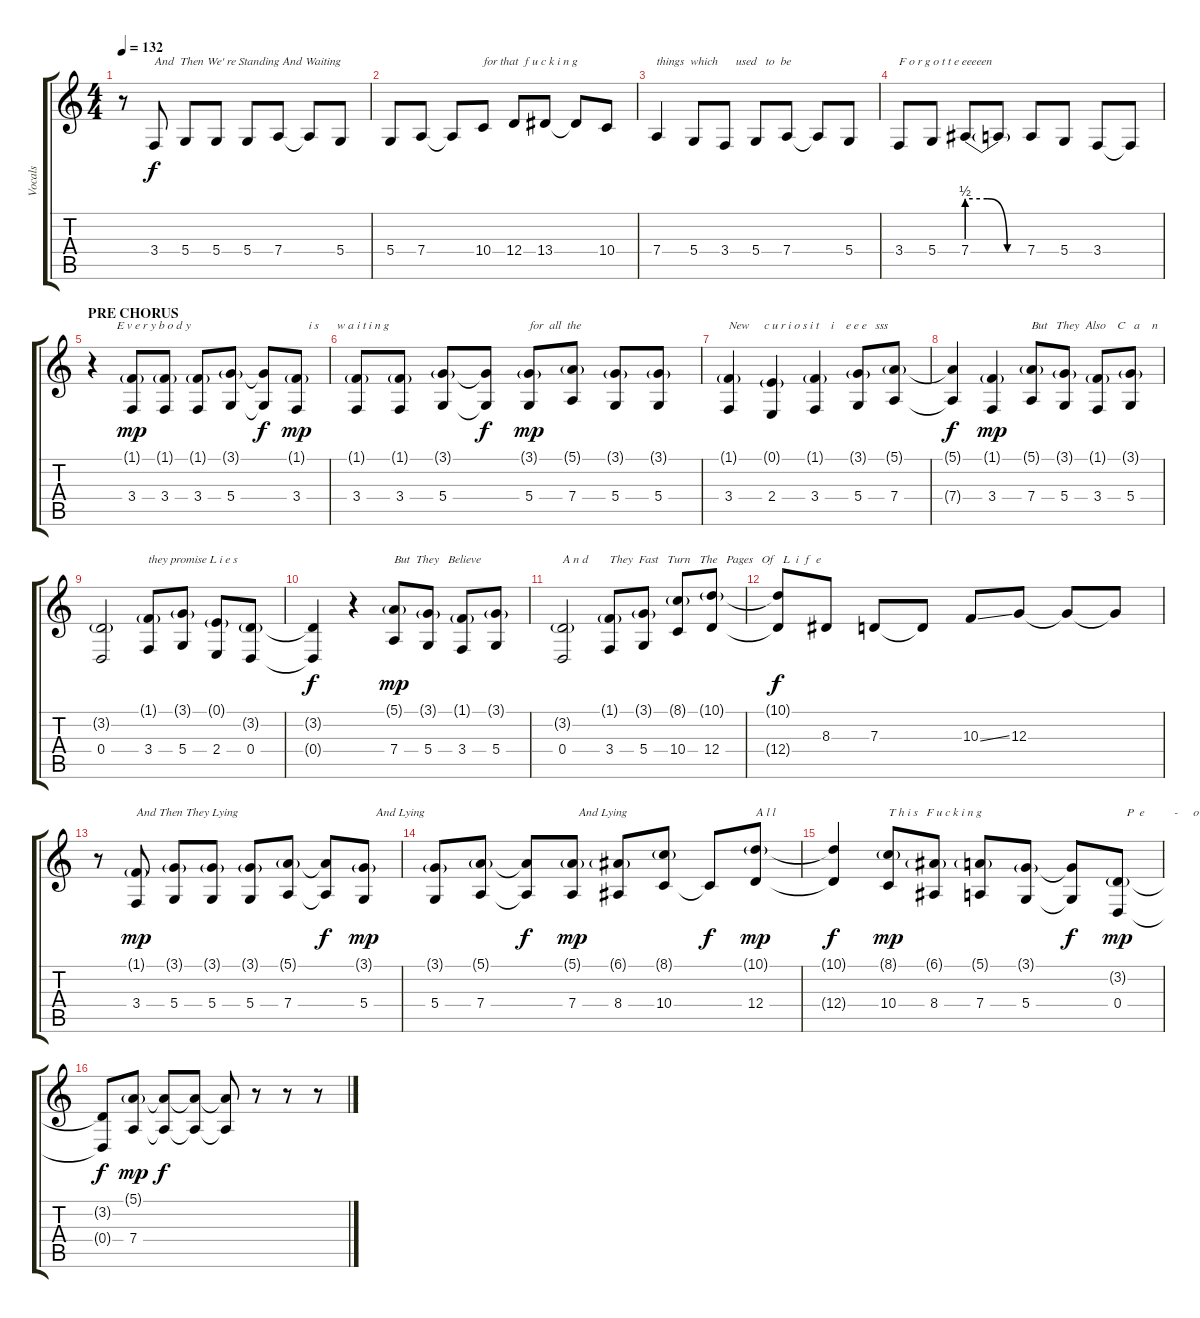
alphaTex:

\track ("Vocals" "Vocals") {instrument lead2sawtooth}
\staff {score tabs}
\tuning (E4 B3 G3 D3 A2 D2) {hide}
\ts (4 4)
\tempo 132
\clef g2
\ks c
r.8{dy f} 3.4.8{txt "And  Then We' re Standing And Waiting"} 5.4.8 5.4.8 5.4.8 7.4.8 7.4{t}.8 5.4.8 |
5.4.8 7.4.8 7.4{t}.8 10.4.8{txt "for that  f u c k i n g "} 12.4.8 13.4.8 13.4{t}.8 10.4.8 |
7.4.4{txt "things  which      used   to  be  "} 5.4.8 3.4.8 5.4.8 7.4.8 7.4{t}.8 5.4.8 |
3.4.8{txt "F o r g o t t e eeeeen"} 5.4.8 7.4{be (custom 0 2 20 2 40 0 60 0)}.8 7.4{t}.8 7.4.8 5.4.8 3.4.8 3.4{t}.8 |
\section ("" "PRE CHORUS")
r.4{txt "        E v e r y b o d y "} (1.1{g} 3.4).8{dy mp} (1.1{g} 3.4).8 (1.1{g} 3.4).8 (3.1{g} 5.4).8 (3.1{t} 5.4{t}).8{dy f} (1.1{g} 3.4).8{txt "    i s      w a i t i n g  " dy mp} |
(1.1{g} 3.4).8 (1.1{g} 3.4).8 (3.1{g} 5.4).8 (3.1{t} 5.4{t}).8{dy f} (3.1{g} 5.4).8{txt "for  all  the" dy mp} (5.1{g} 7.4).8 (3.1{g} 5.4).8 (3.1{g} 5.4).8 |
(1.1{g} 3.4).4{txt "New     c u r i o s i t    i    e e e   sss"} (0.1{g} 2.4).4 (1.1{g} 3.4).4 (3.1{g} 5.4).8 (5.1{g} 7.4).8 |
(5.1{t} 7.4{t}).4{dy f} (1.1{g} 3.4).4{dy mp} (5.1{g} 7.4).8{txt "But   They  Also    C   a    n "} (3.1{g} 5.4).8 (1.1{g} 3.4).8 (3.1{g} 5.4).8 |
(3.2{g} 0.4).2 (1.1{g} 3.4).8{txt "they promise L i e s"} (3.1{g} 5.4).8 (0.1{g} 2.4).8 (3.2{g} 0.4).8 |
(3.2{t} 0.4{t}).4{dy f} r.4 (5.1{g} 7.4).8{txt "But  They   Believe " dy mp} (3.1{g} 5.4).8 (1.1{g} 3.4).8 (3.1{g} 5.4).8 |
(3.2{g} 0.4).2{txt "A n d "} (1.1{g} 3.4).8{txt "They  Fast   Turn   The   Pages   Of   L  i  f  e "} (3.1{g} 5.4).8 (8.1{g} 10.4).8 (10.1{g} 12.4).8 |
(10.1{t} 12.4{t}).8{dy f} 8.3.8 7.3.8 7.3{t}.8 10.3{ss}.8 12.3.8 12.3{t}.8 12.3{t}.8 |
r.8 (1.1{g} 3.4).8{txt "And Then They Lying" dy mp} (3.1{g} 5.4).8 (3.1{g} 5.4).8 (3.1{g} 5.4).8 (5.1{g} 7.4).8 (5.1{t} 7.4{t}).8{dy f} (3.1{g} 5.4).8{txt "    And Lying" dy mp} |
(3.1{g} 5.4).8 (5.1{g} 7.4).8 (5.1{t} 7.4{t}).8{dy f} (5.1{g} 7.4).8{txt "  And Lying" dy mp} (6.1{g} 8.4).8 (8.1{g} 10.4).8 10.4{t}.8{dy f} (10.1{g} 12.4).8{txt "A l l " dy mp} |
(10.1{t} 12.4{t}).4{dy f} (8.1{g} 10.4).8{txt "T h i s   F u c k i n g " dy mp} (6.1{g} 8.4).8 (5.1{g} 7.4).8 (3.1{g} 5.4).8 (3.1{t} 5.4{t}).8{dy f} (3.2{g} 0.4).8{txt "   P  e          -     o  p  l  e" dy mp} |
(3.2{t} 0.4{t}).8{dy f} (5.1{g} 7.4).8{dy mp} (5.1{t} 7.4{t}).8{dy f} (5.1{t} 7.4{t}).8 (5.1{t} 7.4{t}).8 r.8 r.8 r.8
